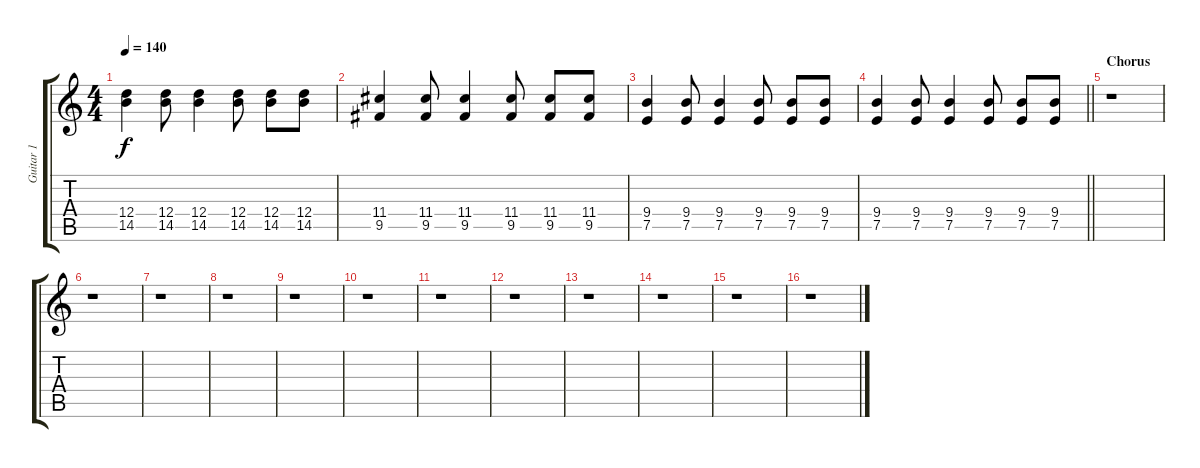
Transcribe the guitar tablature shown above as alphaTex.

\track ("Guitar 1" "Guitar 1") {instrument electricguitarmuted}
\staff {score tabs}
\tuning (E4 B3 G3 D3 A2 E2) {hide}
\ts (4 4)
\tempo 140
\clef g2
\ks c
(12.4 14.5).4{dy f} (12.4 14.5).8 (12.4 14.5).4 (12.4 14.5).8 (12.4 14.5).8 (12.4 14.5).8 |
(11.4 9.5).4 (11.4 9.5).8 (11.4 9.5).4 (11.4 9.5).8 (11.4 9.5).8 (11.4 9.5).8 |
(9.4 7.5).4 (9.4 7.5).8 (9.4 7.5).4 (9.4 7.5).8 (9.4 7.5).8 (9.4 7.5).8 |
\barLineRight lightlight
(9.4 7.5).4 (9.4 7.5).8 (9.4 7.5).4 (9.4 7.5).8 (9.4 7.5).8 (9.4 7.5).8 |
\section ("" "Chorus")
r.1 |
r.1 |
r.1 |
r.1 |
r.1 |
r.1 |
r.1 |
r.1 |
r.1 |
r.1 |
r.1 |
r.1
